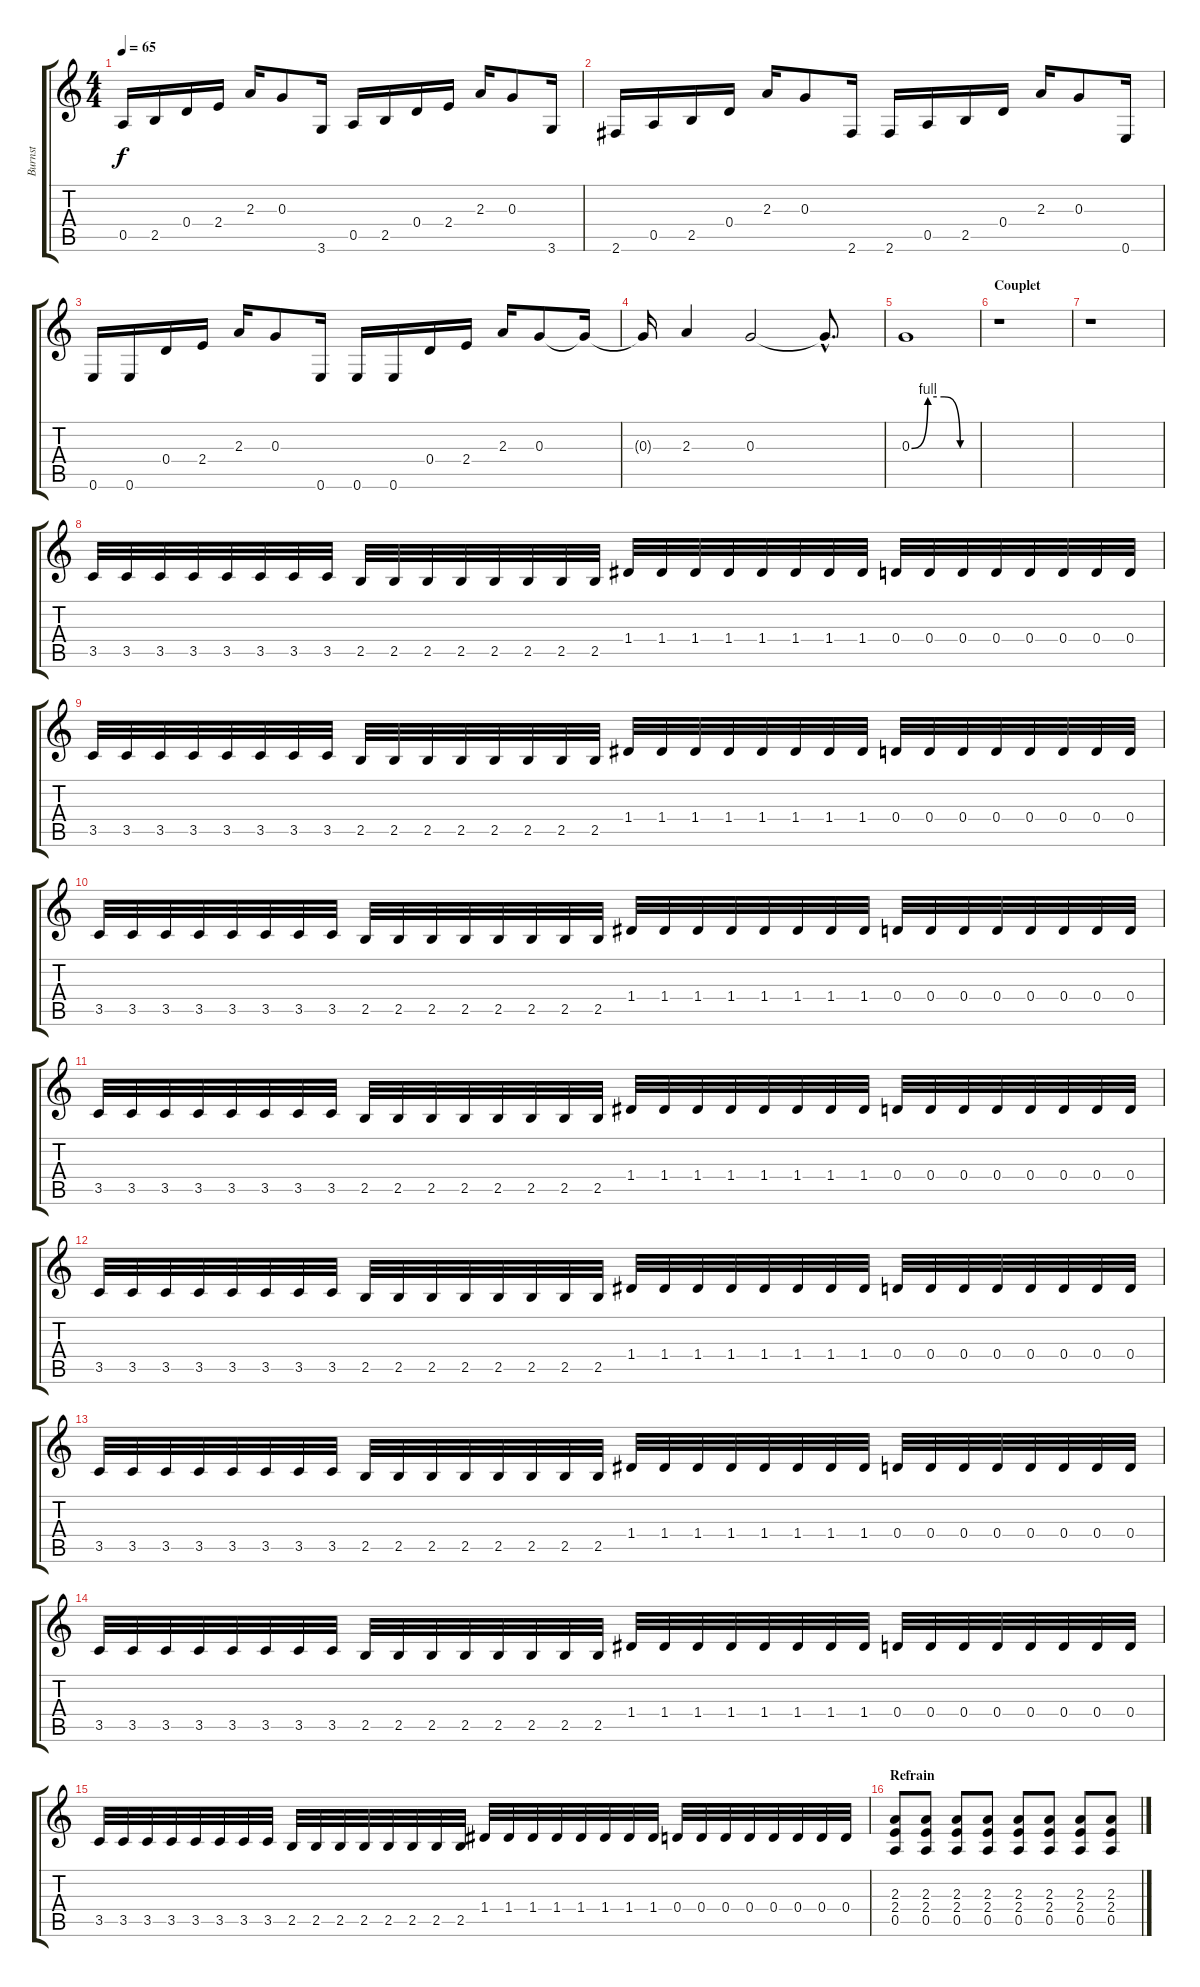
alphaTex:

\track ("Burnst" "Burnst") {instrument electricguitarclean}
\staff {score tabs}
\tuning (E4 B3 G3 D3 A2 E2) {hide}
\ts (4 4)
\tempo 65
\clef g2
\ks c
0.5.16{dy f} 2.5.16 0.4.16 2.4.16 2.3.16 0.3.8 3.6.16 0.5.16 2.5.16 0.4.16 2.4.16 2.3.16 0.3.8 3.6.16 |
2.6.16 0.5.16 2.5.16 0.4.16 2.3.16 0.3.8 2.6.16 2.6.16 0.5.16 2.5.16 0.4.16 2.3.16 0.3.8 0.6.16 |
0.6.16 0.6.16 0.4.16 2.4.16 2.3.16 0.3.8 0.6.16 0.6.16 0.6.16 0.4.16 2.4.16 2.3.16 0.3.8 0.3{t}.16 |
0.3{t}.16 2.3.4 0.3.2 0.3{hac t}.8{d} |
0.3{be (custom 0 0 15 4 30 4 45 0 60 0)}.1 |
\section ("" "Couplet")
r.1 |
r.1 |
3.5.32 3.5.32 3.5.32 3.5.32 3.5.32 3.5.32 3.5.32 3.5.32 2.5.32 2.5.32 2.5.32 2.5.32 2.5.32 2.5.32 2.5.32 2.5.32 1.4.32 1.4.32 1.4.32 1.4.32 1.4.32 1.4.32 1.4.32 1.4.32 0.4.32 0.4.32 0.4.32 0.4.32 0.4.32 0.4.32 0.4.32 0.4.32 |
3.5.32 3.5.32 3.5.32 3.5.32 3.5.32 3.5.32 3.5.32 3.5.32 2.5.32 2.5.32 2.5.32 2.5.32 2.5.32 2.5.32 2.5.32 2.5.32 1.4.32 1.4.32 1.4.32 1.4.32 1.4.32 1.4.32 1.4.32 1.4.32 0.4.32 0.4.32 0.4.32 0.4.32 0.4.32 0.4.32 0.4.32 0.4.32 |
3.5.32 3.5.32 3.5.32 3.5.32 3.5.32 3.5.32 3.5.32 3.5.32 2.5.32 2.5.32 2.5.32 2.5.32 2.5.32 2.5.32 2.5.32 2.5.32 1.4.32 1.4.32 1.4.32 1.4.32 1.4.32 1.4.32 1.4.32 1.4.32 0.4.32 0.4.32 0.4.32 0.4.32 0.4.32 0.4.32 0.4.32 0.4.32 |
3.5.32 3.5.32 3.5.32 3.5.32 3.5.32 3.5.32 3.5.32 3.5.32 2.5.32 2.5.32 2.5.32 2.5.32 2.5.32 2.5.32 2.5.32 2.5.32 1.4.32 1.4.32 1.4.32 1.4.32 1.4.32 1.4.32 1.4.32 1.4.32 0.4.32 0.4.32 0.4.32 0.4.32 0.4.32 0.4.32 0.4.32 0.4.32 |
3.5.32 3.5.32 3.5.32 3.5.32 3.5.32 3.5.32 3.5.32 3.5.32 2.5.32 2.5.32 2.5.32 2.5.32 2.5.32 2.5.32 2.5.32 2.5.32 1.4.32 1.4.32 1.4.32 1.4.32 1.4.32 1.4.32 1.4.32 1.4.32 0.4.32 0.4.32 0.4.32 0.4.32 0.4.32 0.4.32 0.4.32 0.4.32 |
3.5.32 3.5.32 3.5.32 3.5.32 3.5.32 3.5.32 3.5.32 3.5.32 2.5.32 2.5.32 2.5.32 2.5.32 2.5.32 2.5.32 2.5.32 2.5.32 1.4.32 1.4.32 1.4.32 1.4.32 1.4.32 1.4.32 1.4.32 1.4.32 0.4.32 0.4.32 0.4.32 0.4.32 0.4.32 0.4.32 0.4.32 0.4.32 |
3.5.32 3.5.32 3.5.32 3.5.32 3.5.32 3.5.32 3.5.32 3.5.32 2.5.32 2.5.32 2.5.32 2.5.32 2.5.32 2.5.32 2.5.32 2.5.32 1.4.32 1.4.32 1.4.32 1.4.32 1.4.32 1.4.32 1.4.32 1.4.32 0.4.32 0.4.32 0.4.32 0.4.32 0.4.32 0.4.32 0.4.32 0.4.32 |
3.5.32 3.5.32 3.5.32 3.5.32 3.5.32 3.5.32 3.5.32 3.5.32 2.5.32 2.5.32 2.5.32 2.5.32 2.5.32 2.5.32 2.5.32 2.5.32 1.4.32 1.4.32 1.4.32 1.4.32 1.4.32 1.4.32 1.4.32 1.4.32 0.4.32 0.4.32 0.4.32 0.4.32 0.4.32 0.4.32 0.4.32 0.4.32 |
\section ("" "Refrain")
(2.3 2.4 0.5).8 (2.3 2.4 0.5).8 (2.3 2.4 0.5).8 (2.3 2.4 0.5).8 (2.3 2.4 0.5).8 (2.3 2.4 0.5).8 (2.3 2.4 0.5).8 (2.3 2.4 0.5).8
